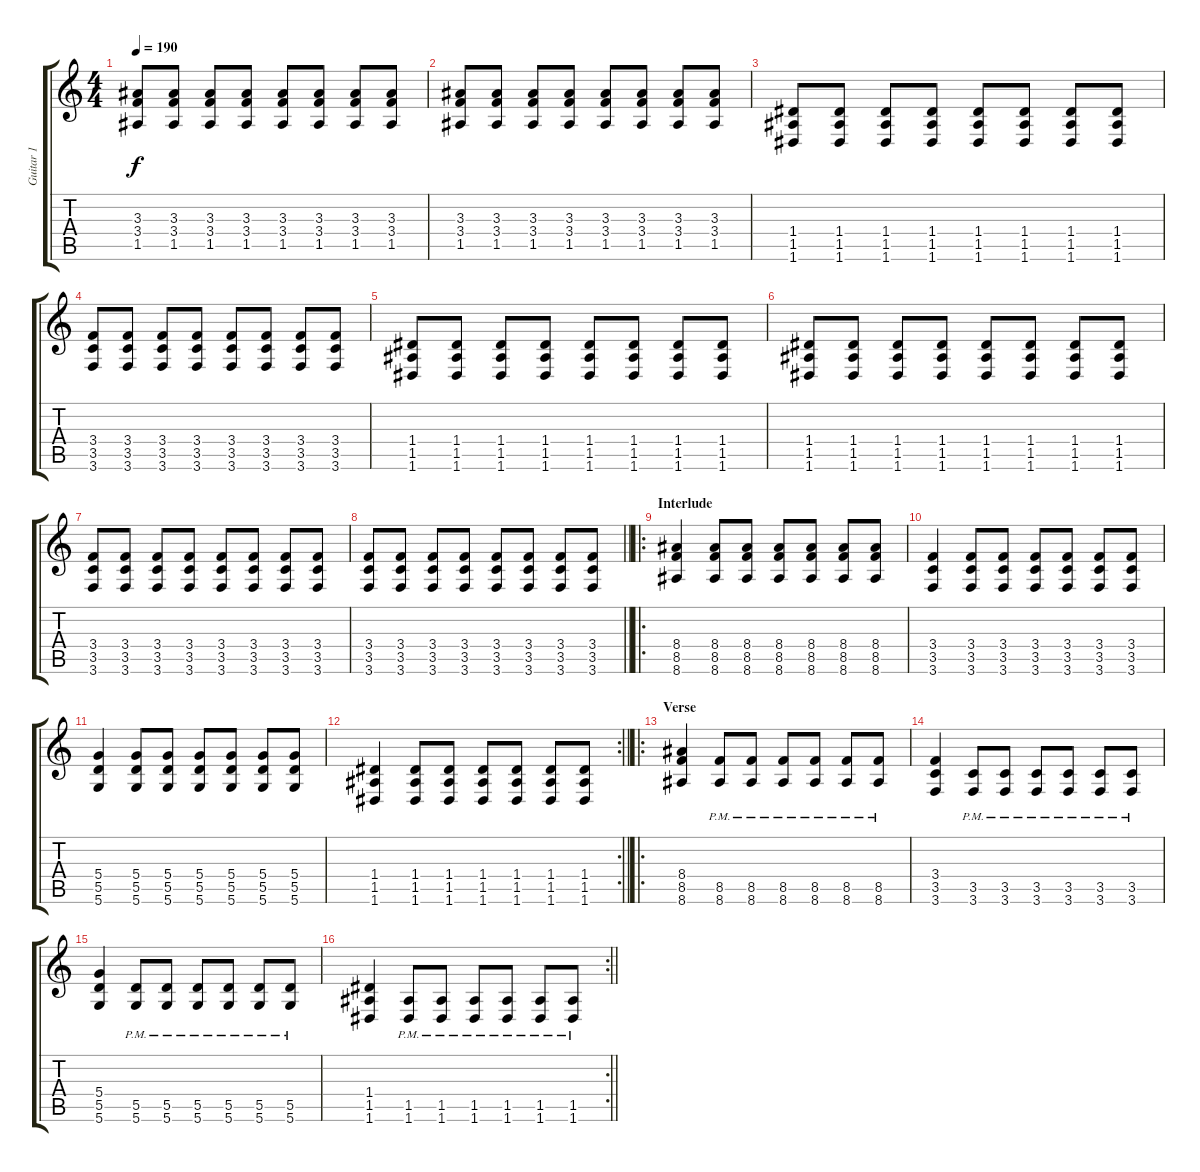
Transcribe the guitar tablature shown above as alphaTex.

\track ("Guitar 1" "Guitar 1") {instrument distortionguitar}
\staff {score tabs}
\tuning (E4 B3 G3 D3 A2 D2) {hide}
\ts (4 4)
\tempo 190
\clef g2
\ks c
(3.3 3.4 1.5).8{dy f} (3.3 3.4 1.5).8 (3.3 3.4 1.5).8 (3.3 3.4 1.5).8 (3.3 3.4 1.5).8 (3.3 3.4 1.5).8 (3.3 3.4 1.5).8 (3.3 3.4 1.5).8 |
(3.3 3.4 1.5).8 (3.3 3.4 1.5).8 (3.3 3.4 1.5).8 (3.3 3.4 1.5).8 (3.3 3.4 1.5).8 (3.3 3.4 1.5).8 (3.3 3.4 1.5).8 (3.3 3.4 1.5).8 |
(1.4 1.5 1.6).8 (1.4 1.5 1.6).8 (1.4 1.5 1.6).8 (1.4 1.5 1.6).8 (1.4 1.5 1.6).8 (1.4 1.5 1.6).8 (1.4 1.5 1.6).8 (1.4 1.5 1.6).8 |
(3.4 3.5 3.6).8 (3.4 3.5 3.6).8 (3.4 3.5 3.6).8 (3.4 3.5 3.6).8 (3.4 3.5 3.6).8 (3.4 3.5 3.6).8 (3.4 3.5 3.6).8 (3.4 3.5 3.6).8 |
(1.4 1.5 1.6).8 (1.4 1.5 1.6).8 (1.4 1.5 1.6).8 (1.4 1.5 1.6).8 (1.4 1.5 1.6).8 (1.4 1.5 1.6).8 (1.4 1.5 1.6).8 (1.4 1.5 1.6).8 |
(1.4 1.5 1.6).8 (1.4 1.5 1.6).8 (1.4 1.5 1.6).8 (1.4 1.5 1.6).8 (1.4 1.5 1.6).8 (1.4 1.5 1.6).8 (1.4 1.5 1.6).8 (1.4 1.5 1.6).8 |
(3.4 3.5 3.6).8 (3.4 3.5 3.6).8 (3.4 3.5 3.6).8 (3.4 3.5 3.6).8 (3.4 3.5 3.6).8 (3.4 3.5 3.6).8 (3.4 3.5 3.6).8 (3.4 3.5 3.6).8 |
\barLineRight lightlight
(3.4 3.5 3.6).8 (3.4 3.5 3.6).8 (3.4 3.5 3.6).8 (3.4 3.5 3.6).8 (3.4 3.5 3.6).8 (3.4 3.5 3.6).8 (3.4 3.5 3.6).8 (3.4 3.5 3.6).8 |
\ro
\section ("" "Interlude")
(8.4 8.5 8.6).4 (8.4 8.5 8.6).8 (8.4 8.5 8.6).8 (8.4 8.5 8.6).8 (8.4 8.5 8.6).8 (8.4 8.5 8.6).8 (8.4 8.5 8.6).8 |
(3.4 3.5 3.6).4 (3.4 3.5 3.6).8 (3.4 3.5 3.6).8 (3.4 3.5 3.6).8 (3.4 3.5 3.6).8 (3.4 3.5 3.6).8 (3.4 3.5 3.6).8 |
(5.4 5.5 5.6).4 (5.4 5.5 5.6).8 (5.4 5.5 5.6).8 (5.4 5.5 5.6).8 (5.4 5.5 5.6).8 (5.4 5.5 5.6).8 (5.4 5.5 5.6).8 |
\rc 2
\barLineRight lightlight
(1.4 1.5 1.6).4 (1.4 1.5 1.6).8 (1.4 1.5 1.6).8 (1.4 1.5 1.6).8 (1.4 1.5 1.6).8 (1.4 1.5 1.6).8 (1.4 1.5 1.6).8 |
\ro
\section ("" "Verse")
(8.4 8.5 8.6).4 (8.5{pm} 8.6{pm}).8 (8.5{pm} 8.6{pm}).8 (8.5{pm} 8.6{pm}).8 (8.5{pm} 8.6{pm}).8 (8.5{pm} 8.6{pm}).8 (8.5{pm} 8.6{pm}).8 |
(3.4 3.5 3.6).4 (3.5{pm} 3.6{pm}).8 (3.5{pm} 3.6{pm}).8 (3.5{pm} 3.6{pm}).8 (3.5{pm} 3.6{pm}).8 (3.5{pm} 3.6{pm}).8 (3.5{pm} 3.6{pm}).8 |
(5.4 5.5 5.6).4 (5.5{pm} 5.6{pm}).8 (5.5{pm} 5.6{pm}).8 (5.5{pm} 5.6{pm}).8 (5.5{pm} 5.6{pm}).8 (5.5{pm} 5.6{pm}).8 (5.5{pm} 5.6{pm}).8 |
\rc 2
\barLineRight lightlight
(1.4 1.5 1.6).4 (1.5{pm} 1.6{pm}).8 (1.5{pm} 1.6{pm}).8 (1.5{pm} 1.6{pm}).8 (1.5{pm} 1.6{pm}).8 (1.5{pm} 1.6{pm}).8 (1.5{pm} 1.6{pm}).8
